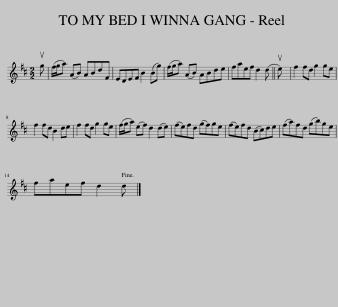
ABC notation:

X:1
L:1/8
M:2/2
I:linebreak $
K:D
V:1 treble
V:1
 ug | (f/g/a) (AB) ABdF | EDEF B2 (Bg) | (f/g/a) (AB) ABde | faef d2 (d || %5
 ue) | f2 fd g2 ge |$ f2 fd B2 de | f2 fd g2 ge | (f/g/a) (ef) d2 (de) | %10
 (fe)fd (gf)ge | (fe)fd (Bc)de | (fa)fd (gb)ge |$ faef d2 d |] %14
